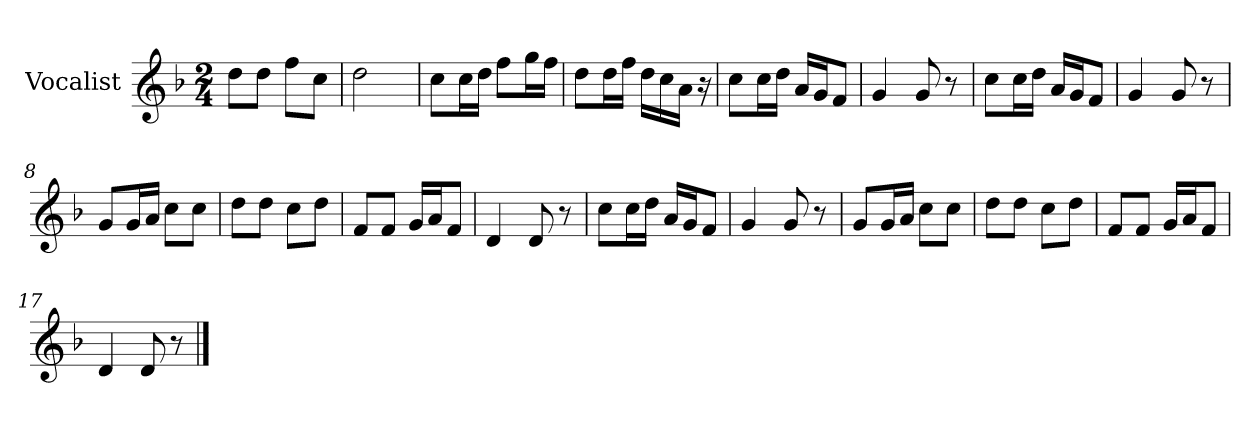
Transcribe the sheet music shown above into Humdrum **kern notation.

**kern
*part1
*staff1
*I"Vocalist
*k[b-]
*F:
*M2/4
=
8ddL
8ddJ
8ffL
8ccJ
=1
2dd
=2
8ccL
16ccL
16ddJJ
8ffL
16ggL
16ffJJ
=3
8ddL
16ddL
16ffJJ
16ddLL
16cc
16aJJ
16r
=4
8ccL
16ccL
16ddJJ
16aLL
16gJ
8fJ
=5
4g
8g
8r
=6
8ccL
16ccL
16ddJJ
16aLL
16gJ
8fJ
=7
4g
8g
8r
=8
8gL
16gL
16aJJ
8ccL
8ccJ
=9
8ddL
8ddJ
8ccL
8ddJ
=10
8fL
8fJ
16gLL
16aJ
8fJ
=11
4d
8d
8r
=12
8ccL
16ccL
16ddJJ
16aLL
16gJ
8fJ
=13
4g
8g
8r
=14
8gL
16gL
16aJJ
8ccL
8ccJ
=15
8ddL
8ddJ
8ccL
8ddJ
=16
8fL
8fJ
16gLL
16aJ
8fJ
=17
4d
8d
8r
==
*-
